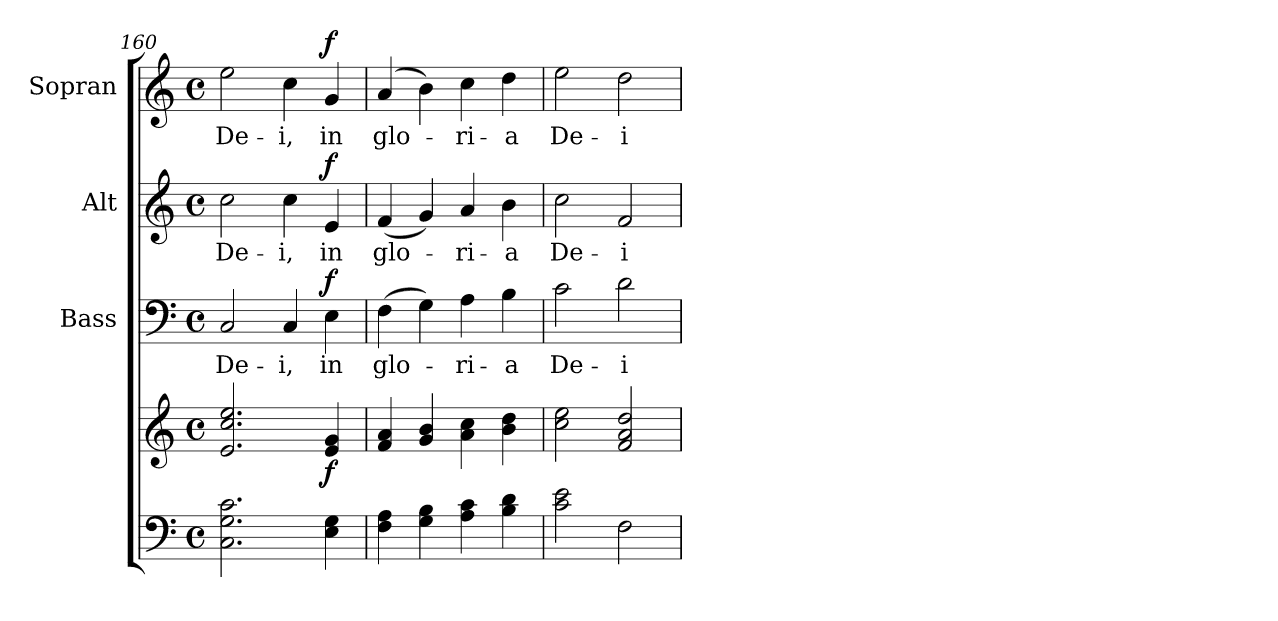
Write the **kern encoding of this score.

**kern	**kern	**dynam	**kern	**text	**dynam	**kern	**text	**dynam	**kern	**text	**dynam
*part4	*part4	*part4	*part3	*part3	*part3	*part2	*part2	*part2	*part1	*part1	*part1
*staff5	*staff4	*staff4/5	*staff3	*staff3	*staff3	*staff2	*staff2	*staff2	*staff1	*staff1	*staff1
*	*	*	*I"Bass	*	*	*I"Alt	*	*	*I"Sopran	*	*
*	*	*	*I'B.	*	*	*I'A	*	*	*I'S	*	*
*clefF4	*clefG2	*	*clefF4	*	*	*clefG2	*	*	*clefG2	*	*
*k[]	*k[]	*	*k[]	*	*	*k[]	*	*	*k[]	*	*
*C:	*C:	*	*C:	*	*	*C:	*	*	*C:	*	*
*M4/4	*M4/4	*	*M4/4	*	*	*M4/4	*	*	*M4/4	*	*
*met(c)	*met(c)	*	*met(c)	*	*	*met(c)	*	*	*met(c)	*	*
=160	=160	=160	=160	=160	=160	=160	=160	=160	=160	=160	=160
!	!	!	!	!LO:LY:b	!	!	!LO:LY:b	!	!	!LO:LY:b	!
2.C\ 2.G\ 2.c\	2.e/ 2.cc/ 2.ee/	.	2C/	De-	.	2cc\	De-	.	2ee\	De-	.
!	!	!	!	!LO:LY:b	!	!	!LO:LY:b	!	!	!LO:LY:b	!
.	.	.	4C/	-i,	.	4cc\	-i,	.	4cc\	-i,	.
!	!	!LO:DY:b	!	!LO:LY:b	!LO:DY:a	!	!LO:LY:b	!LO:DY:a	!	!LO:LY:b	!LO:DY:a
4E\ 4G\	4e/ 4g/	f	4E\	in	f	4e/	in	f	4g/	in	f
=161	=161	=161	=161	=161	=161	=161	=161	=161	=161	=161	=161
!	!	!	!	!LO:LY:b	!	!	!LO:LY:b	!	!	!LO:LY:b	!
4F\ 4A\	4f/ 4a/	.	(>4F\	glo-	.	(<4f/	glo-	.	(4a/	glo-	.
4G\ 4B\	4g/ 4b/	.	4G\)	.	.	4g/)	.	.	4b\)	.	.
!	!	!	!	!LO:LY:b	!	!	!LO:LY:b	!	!	!LO:LY:b	!
4A\ 4c\	4a\ 4cc\	.	4A\	-ri-	.	4a/	-ri-	.	4cc\	-ri-	.
!	!	!	!	!LO:LY:b	!	!	!LO:LY:b	!	!	!LO:LY:b	!
4B\ 4d\	4b\ 4dd\	.	4B\	-a	.	4b\	-a	.	4dd\	-a	.
=162	=162	=162	=162	=162	=162	=162	=162	=162	=162	=162	=162
!	!	!	!	!LO:LY:b	!	!	!LO:LY:b	!	!	!LO:LY:b	!
2c\ 2e\	2cc\ 2ee\	.	2c\	De-	.	2cc\	De-	.	2ee\	De-	.
!	!	!	!	!LO:LY:b	!	!	!LO:LY:b	!	!	!LO:LY:b	!
2F\	2f/ 2a/ 2dd/	.	2d\	-i	.	2f/	-i	.	2dd\	-i	.
=	=	=	=	=	=	=	=	=	=	=	=
*-	*-	*-	*-	*-	*-	*-	*-	*-	*-	*-	*-
